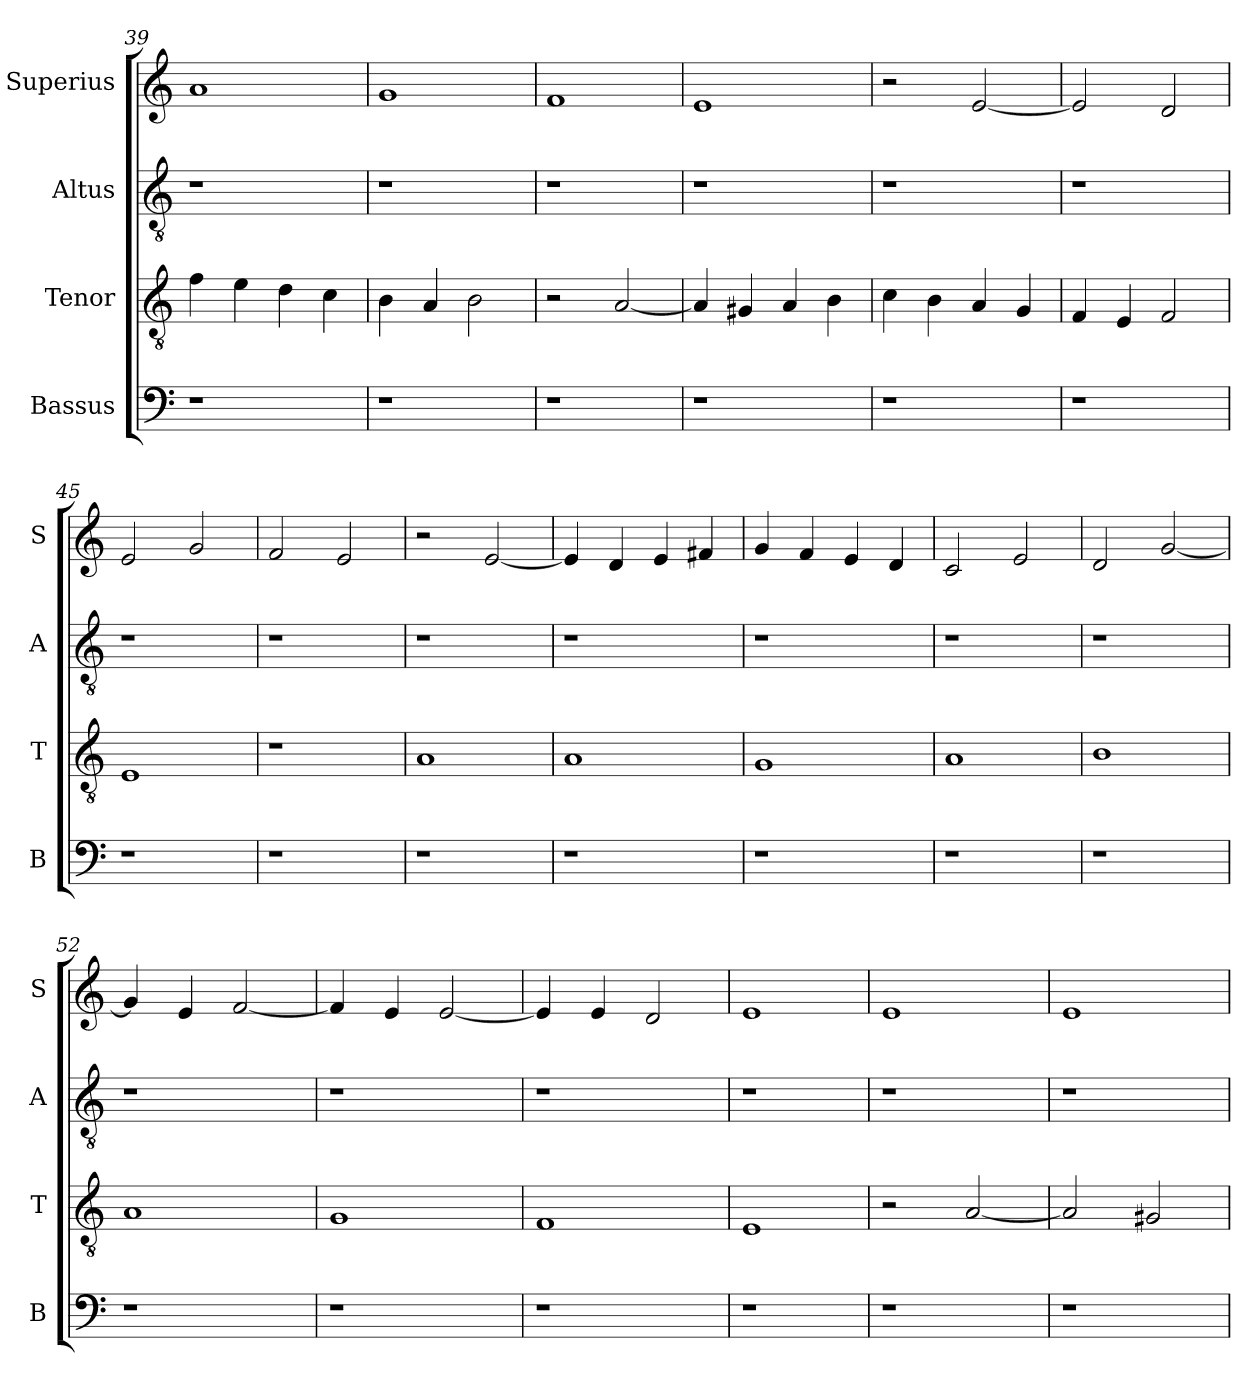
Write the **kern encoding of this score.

**kern	**kern	**kern	**kern
*part4	*part3	*part2	*part1
*staff4	*staff3	*staff2	*staff1
*I"Bassus	*I"Tenor	*I"Altus	*I"Superius
*I'B	*I'T	*I'A	*I'S
*clefF4	*clefGv2	*clefGv2	*clefG2
*k[]	*k[]	*k[]	*k[]
=39	=39	=39	=39
1r	4f\	1r	1a
.	4e\	.	.
.	4d\	.	.
.	4c\	.	.
=40	=40	=40	=40
1r	4B\	1r	1g
.	4A/	.	.
.	2B\	.	.
=41	=41	=41	=41
1r	2r	1r	1f
.	[2A/	.	.
=42	=42	=42	=42
1r	4A/]	1r	1e
.	4G#X/	.	.
.	4A/	.	.
.	4B\	.	.
=43	=43	=43	=43
1r	4c\	1r	2r
.	4B\	.	.
.	4A/	.	[2e/
.	4G/	.	.
=44	=44	=44	=44
1r	4F/	1r	2e/]
.	4E/	.	.
.	2F/	.	2d/
=45	=45	=45	=45
1r	1E	1r	2e/
.	.	.	2g/
=46	=46	=46	=46
1r	1r	1r	2f/
.	.	.	2e/
=47	=47	=47	=47
1r	1A	1r	2r
.	.	.	[2e/
=48	=48	=48	=48
1r	1A	1r	4e/]
.	.	.	4d/
.	.	.	4e/
.	.	.	4f#X/
=49	=49	=49	=49
1r	1G	1r	4g/
.	.	.	4f/
.	.	.	4e/
.	.	.	4d/
=50	=50	=50	=50
1r	1A	1r	2c/
.	.	.	2e/
=51	=51	=51	=51
1r	1B	1r	2d/
.	.	.	[2g/
=52	=52	=52	=52
1r	1A	1r	4g/]
.	.	.	4e/
.	.	.	[2f/
=53	=53	=53	=53
1r	1G	1r	4f/]
.	.	.	4e/
.	.	.	[2e/
=54	=54	=54	=54
1r	1F	1r	4e/]
.	.	.	4e/
.	.	.	2d/
=55	=55	=55	=55
1r	1E	1r	1e
=56	=56	=56	=56
1r	2r	1r	1e
.	[2A/	.	.
=57	=57	=57	=57
1r	2A/]	1r	1e
.	2G#X/	.	.
=	=	=	=
*-	*-	*-	*-
